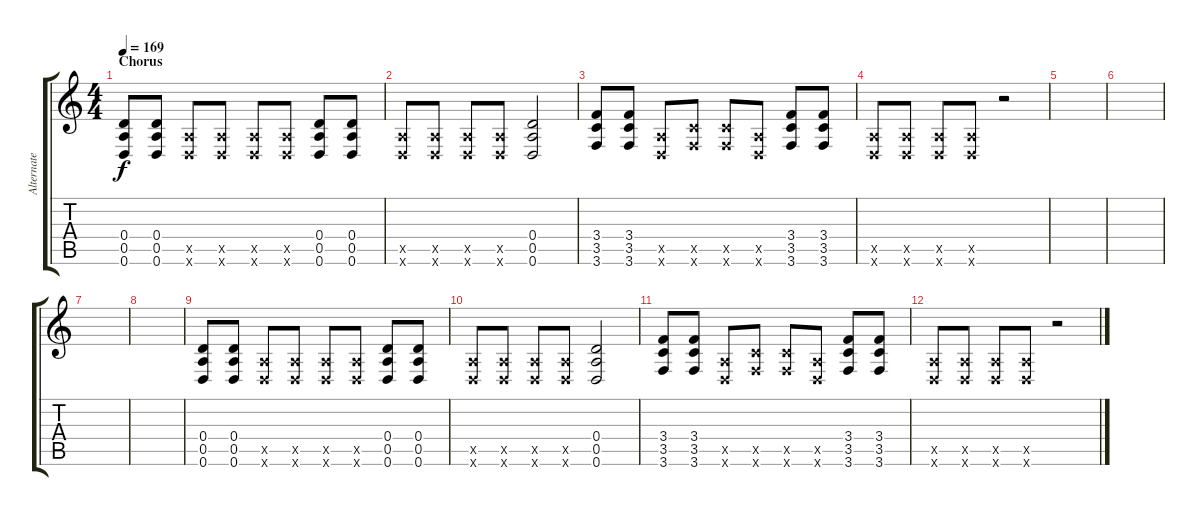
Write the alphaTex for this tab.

\track ("Alternate Guitar" "Alternate ") {instrument distortionguitar}
\staff {score tabs}
\tuning (E4 B3 G3 D3 A2 D2) {hide}
\ts (4 4)
\section ("" "Chorus")
\tempo 169
\clef g2
\ks c
(0.4 0.5 0.6).8{dy f} (0.4 0.5 0.6).8 (0.5{x} 0.6{x}).8 (0.5{x} 0.6{x}).8 (0.5{x} 0.6{x}).8 (0.5{x} 0.6{x}).8 (0.4 0.5 0.6).8 (0.4 0.5 0.6).8 |
(0.5{x} 0.6{x}).8 (0.5{x} 0.6{x}).8 (0.5{x} 0.6{x}).8 (0.5{x} 0.6{x}).8 (0.4 0.5 0.6).2 |
(3.4 3.5 3.6).8 (3.4 3.5 3.6).8 (0.5{x} 0.6{x}).8 (3.5{x} 3.6{x}).8 (3.5{x} 3.6{x}).8 (0.5{x} 0.6{x}).8 (3.4 3.5 3.6).8 (3.4 3.5 3.6).8 |
(0.5{x} 0.6{x}).8 (0.5{x} 0.6{x}).8 (0.5{x} 0.6{x}).8 (0.5{x} 0.6{x}).8 r.2 |
|
|
|
|
(0.4 0.5 0.6).8 (0.4 0.5 0.6).8 (0.5{x} 0.6{x}).8 (0.5{x} 0.6{x}).8 (0.5{x} 0.6{x}).8 (0.5{x} 0.6{x}).8 (0.4 0.5 0.6).8 (0.4 0.5 0.6).8 |
(0.5{x} 0.6{x}).8 (0.5{x} 0.6{x}).8 (0.5{x} 0.6{x}).8 (0.5{x} 0.6{x}).8 (0.4 0.5 0.6).2 |
(3.4 3.5 3.6).8 (3.4 3.5 3.6).8 (0.5{x} 0.6{x}).8 (3.5{x} 3.6{x}).8 (3.5{x} 3.6{x}).8 (0.5{x} 0.6{x}).8 (3.4 3.5 3.6).8 (3.4 3.5 3.6).8 |
(0.5{x} 0.6{x}).8 (0.5{x} 0.6{x}).8 (0.5{x} 0.6{x}).8 (0.5{x} 0.6{x}).8 r.2
